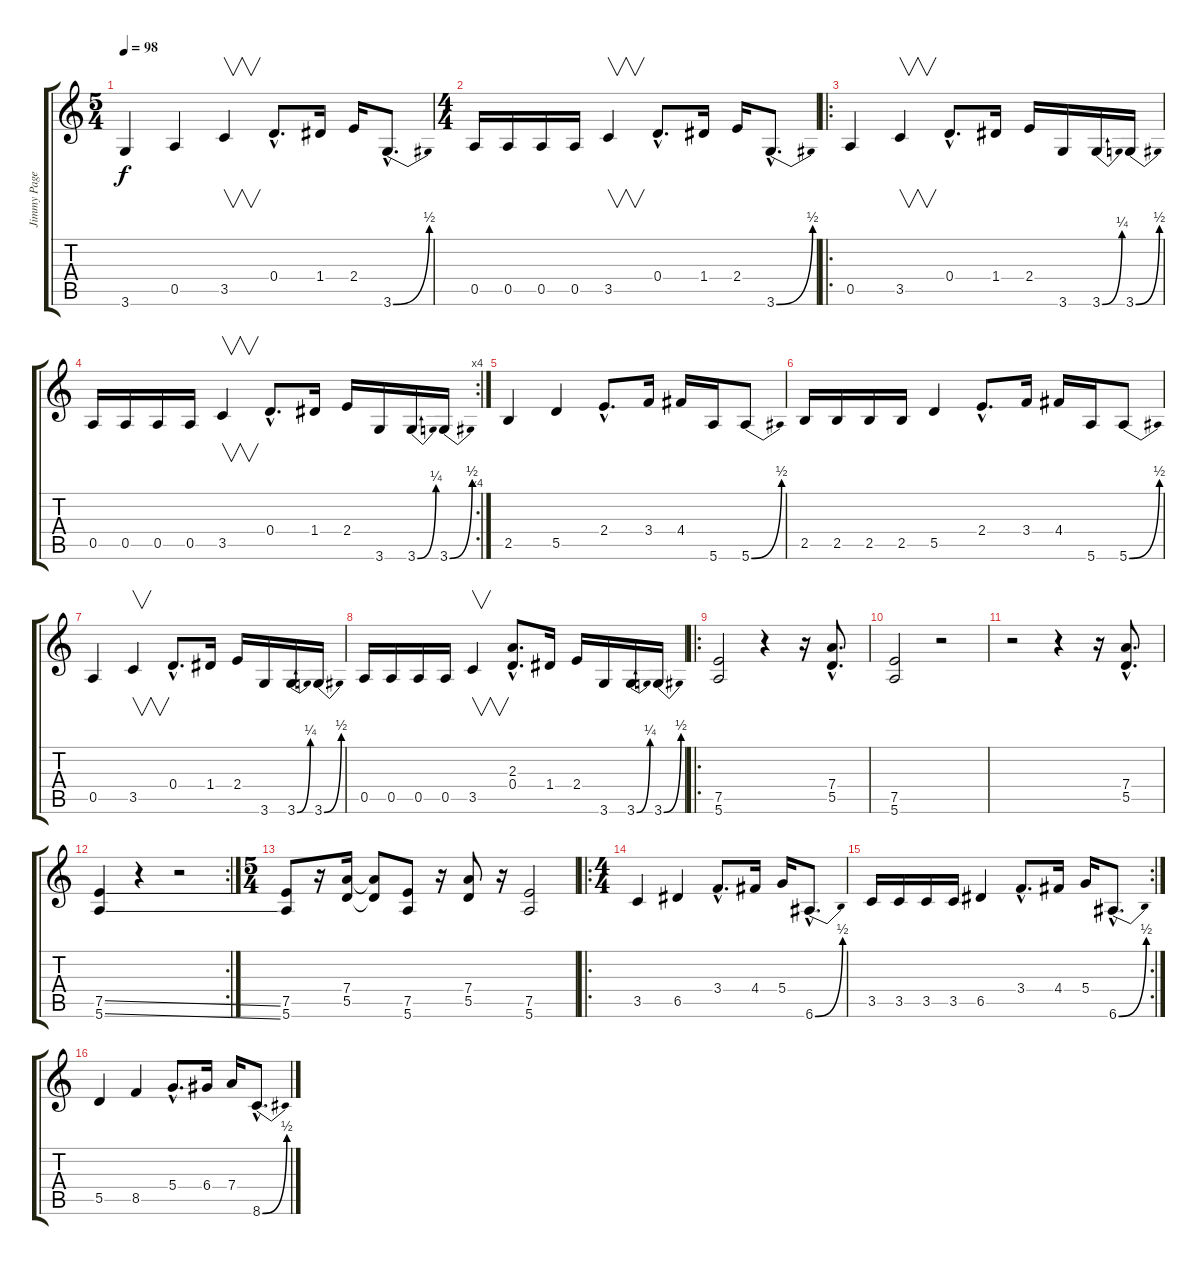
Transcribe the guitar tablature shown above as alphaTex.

\track ("Jimmy Page" "Jimmy Page") {instrument distortionguitar}
\staff {score tabs}
\tuning (E4 B3 G3 D3 A2 E2) {hide}
\ts (5 4)
\tempo 98
\clef g2
\ks c
3.6.4{dy f instrument distortionguitar} 0.5.4 3.5.4{v} 0.4{hac}.8{d} 1.4.16 2.4.16 3.6{be (bend 0 0 60 2) hac}.8{d} |
\ts (4 4)
0.5.16 0.5.16 0.5.16 0.5.16 3.5.4{v} 0.4{hac}.8{d} 1.4.16 2.4.16 3.6{be (bend 0 0 60 2) hac}.8{d} |
\ro
0.5.4 3.5.4{v} 0.4{hac}.8{d} 1.4.16 2.4.16 3.6.16 3.6{be (bend 0 0 60 1)}.16 3.6{be (bend 0 0 60 2)}.16 |
\rc 4
0.5.16 0.5.16 0.5.16 0.5.16 3.5.4{v} 0.4{hac}.8{d} 1.4.16 2.4.16 3.6.16 3.6{be (bend 0 0 60 1)}.16 3.6{be (bend 0 0 60 2)}.16 |
2.5.4 5.5.4 2.4{hac}.8{d} 3.4.16 4.4.16 5.6.16 5.6{be (bend 0 0 60 2)}.8 |
2.5.16 2.5.16 2.5.16 2.5.16 5.5.4 2.4{hac}.8{d} 3.4.16 4.4.16 5.6.16 5.6{be (bend 0 0 60 2)}.8 |
0.5.4 3.5.4{v} 0.4{hac}.8{d} 1.4.16 2.4.16 3.6.16 3.6{be (bend 0 0 60 1)}.16 3.6{be (bend 0 0 60 2)}.16 |
0.5.16 0.5.16 0.5.16 0.5.16 3.5.4{v} (2.3{hac} 0.4{hac}).8{d} 1.4.16 2.4.16 3.6.16 3.6{be (bend 0 0 60 1)}.16 3.6{be (bend 0 0 60 2)}.16 |
\ro
(7.5 5.6).2 r.4 r.16 (7.4{hac} 5.5{hac}).8{d} |
(7.5 5.6).2 r.2 |
r.2 r.4 r.16 (7.4{hac} 5.5{hac}).8{d} |
\rc 2
(7.5{ss} 5.6{ss}).4 r.4 r.2 |
\ts (5 4)
(7.5 5.6).8 r.16 (7.4 5.5).16 (7.4{t} 5.5{t}).8 (7.5 5.6).8 r.16 (7.4 5.5).8 r.16 (7.5 5.6).2 |
\ro
\ts (4 4)
3.5.4 6.5.4 3.4{hac}.8{d} 4.4.16 5.4.16 6.6{be (bend 0 0 60 2) hac}.8{d} |
\rc 2
3.5.16 3.5.16 3.5.16 3.5.16 6.5.4 3.4{hac}.8{d} 4.4.16 5.4.16 6.6{be (bend 0 0 60 2) hac}.8{d} |
5.5.4 8.5.4 5.4{hac}.8{d} 6.4.16 7.4.16 8.6{be (bend 0 0 60 2) hac}.8{d}
